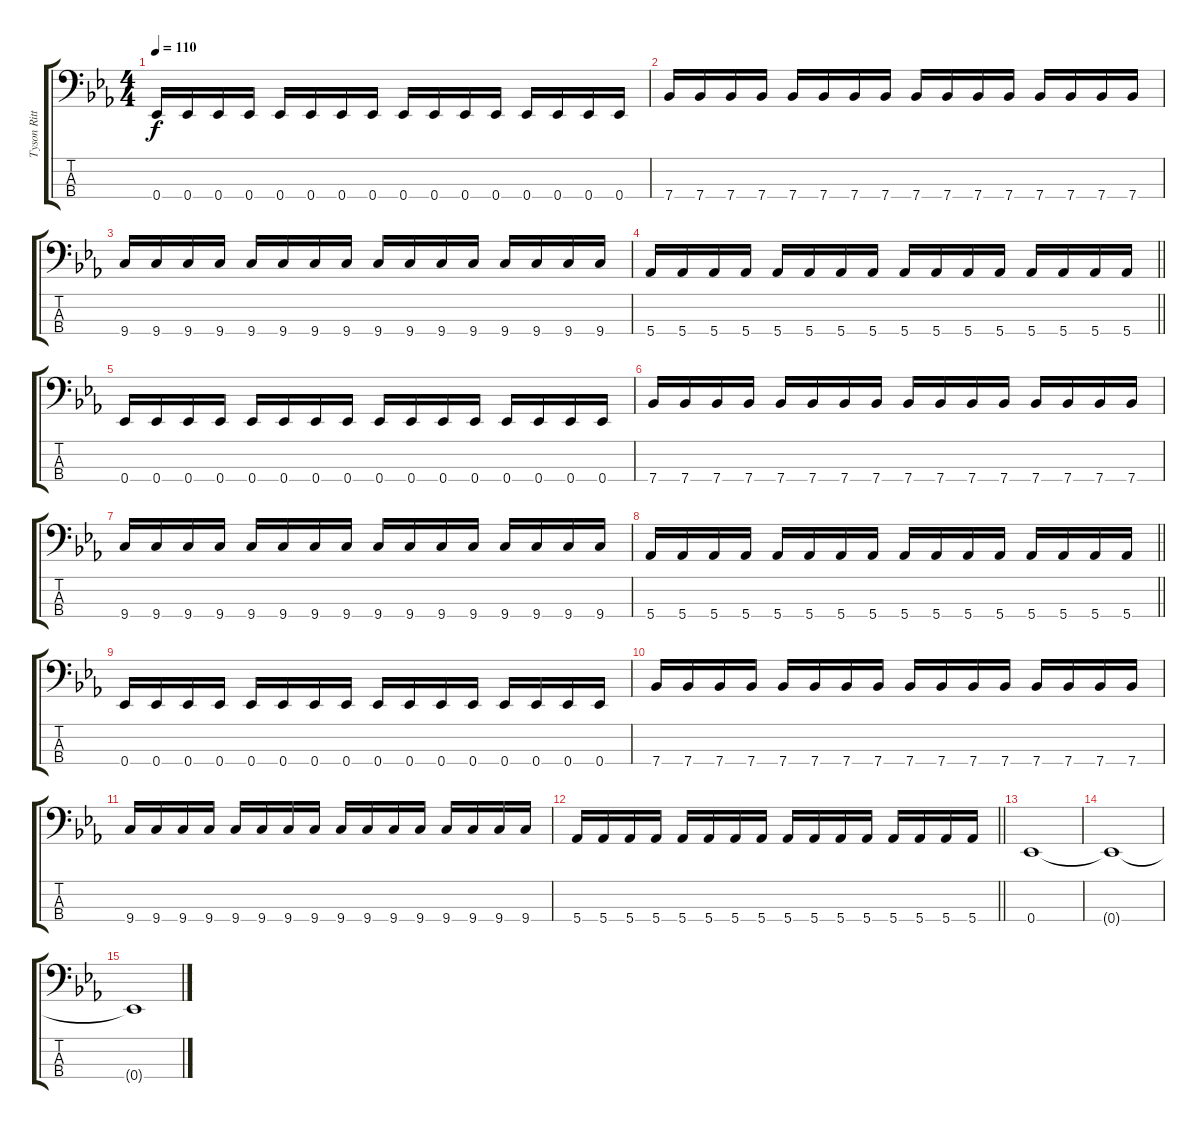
\track ("Tyson Ritter (Bass)" "Tyson Ritt") {instrument electricbassfinger}
\staff {score tabs}
\tuning (Gb2 Db2 Ab1 Eb1) {hide}
\ts (4 4)
\tempo 110
\clef f4
\ks eb
0.4.16{dy f} 0.4.16 0.4.16 0.4.16 0.4.16 0.4.16 0.4.16 0.4.16 0.4.16 0.4.16 0.4.16 0.4.16 0.4.16 0.4.16 0.4.16 0.4.16 |
7.4.16 7.4.16 7.4.16 7.4.16 7.4.16 7.4.16 7.4.16 7.4.16 7.4.16 7.4.16 7.4.16 7.4.16 7.4.16 7.4.16 7.4.16 7.4.16 |
9.4.16 9.4.16 9.4.16 9.4.16 9.4.16 9.4.16 9.4.16 9.4.16 9.4.16 9.4.16 9.4.16 9.4.16 9.4.16 9.4.16 9.4.16 9.4.16 |
\barLineRight lightlight
5.4.16 5.4.16 5.4.16 5.4.16 5.4.16 5.4.16 5.4.16 5.4.16 5.4.16 5.4.16 5.4.16 5.4.16 5.4.16 5.4.16 5.4.16 5.4.16 |
0.4.16 0.4.16 0.4.16 0.4.16 0.4.16 0.4.16 0.4.16 0.4.16 0.4.16 0.4.16 0.4.16 0.4.16 0.4.16 0.4.16 0.4.16 0.4.16 |
7.4.16 7.4.16 7.4.16 7.4.16 7.4.16 7.4.16 7.4.16 7.4.16 7.4.16 7.4.16 7.4.16 7.4.16 7.4.16 7.4.16 7.4.16 7.4.16 |
9.4.16 9.4.16 9.4.16 9.4.16 9.4.16 9.4.16 9.4.16 9.4.16 9.4.16 9.4.16 9.4.16 9.4.16 9.4.16 9.4.16 9.4.16 9.4.16 |
\barLineRight lightlight
5.4.16 5.4.16 5.4.16 5.4.16 5.4.16 5.4.16 5.4.16 5.4.16 5.4.16 5.4.16 5.4.16 5.4.16 5.4.16 5.4.16 5.4.16 5.4.16 |
0.4.16 0.4.16 0.4.16 0.4.16 0.4.16 0.4.16 0.4.16 0.4.16 0.4.16 0.4.16 0.4.16 0.4.16 0.4.16 0.4.16 0.4.16 0.4.16 |
7.4.16 7.4.16 7.4.16 7.4.16 7.4.16 7.4.16 7.4.16 7.4.16 7.4.16 7.4.16 7.4.16 7.4.16 7.4.16 7.4.16 7.4.16 7.4.16 |
9.4.16 9.4.16 9.4.16 9.4.16 9.4.16 9.4.16 9.4.16 9.4.16 9.4.16 9.4.16 9.4.16 9.4.16 9.4.16 9.4.16 9.4.16 9.4.16 |
\barLineRight lightlight
5.4.16 5.4.16 5.4.16 5.4.16 5.4.16 5.4.16 5.4.16 5.4.16 5.4.16 5.4.16 5.4.16 5.4.16 5.4.16 5.4.16 5.4.16 5.4.16 |
0.4.1{volume 0} |
0.4{t}.1 |
0.4{t}.1
